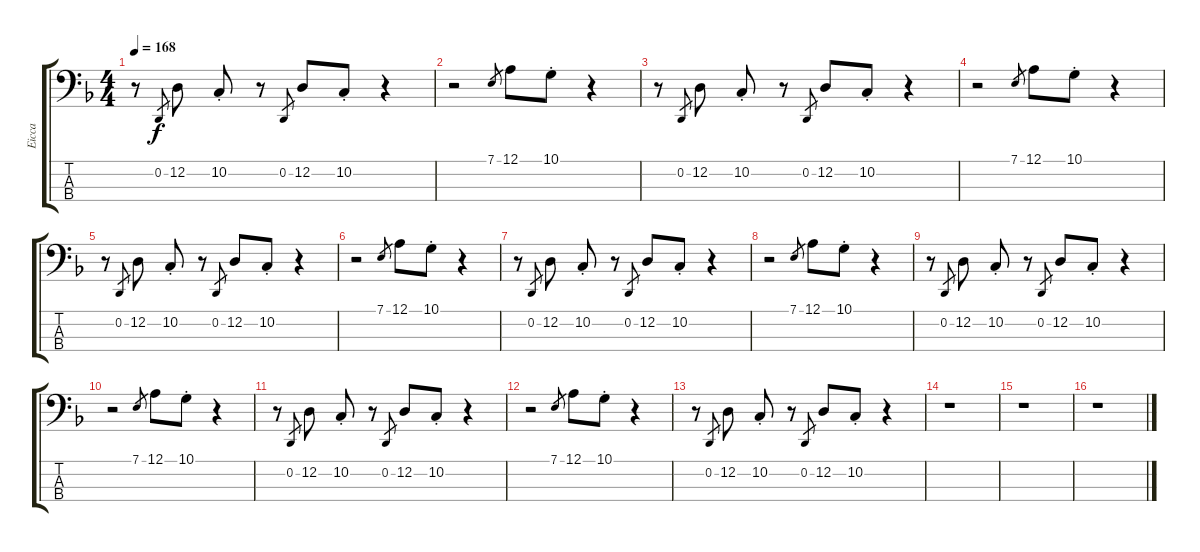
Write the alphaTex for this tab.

\track ("Eicca" "Eicca") {instrument cello}
\staff {score tabs}
\tuning (A2 D2 G1 C1) {hide}
\ts (4 4)
\tempo 168
\clef f4
\ks f
r.8{dy f} 0.2.8{gr} 12.2.8 10.2{st}.8 r.8 0.2.8{gr} 12.2.8 10.2{st}.8 r.4 |
r.2 7.1.8{gr} 12.1.8 10.1{st}.8 r.4 |
r.8 0.2.8{gr} 12.2.8 10.2{st}.8 r.8 0.2.8{gr} 12.2.8 10.2{st}.8 r.4 |
r.2 7.1.8{gr} 12.1.8 10.1{st}.8 r.4 |
r.8 0.2.8{gr} 12.2.8 10.2{st}.8 r.8 0.2.8{gr} 12.2.8 10.2{st}.8 r.4 |
r.2 7.1.8{gr} 12.1.8 10.1{st}.8 r.4 |
r.8 0.2.8{gr} 12.2.8 10.2{st}.8 r.8 0.2.8{gr} 12.2.8 10.2{st}.8 r.4 |
r.2 7.1.8{gr} 12.1.8 10.1{st}.8 r.4 |
r.8 0.2.8{gr} 12.2.8 10.2{st}.8 r.8 0.2.8{gr} 12.2.8 10.2{st}.8 r.4 |
r.2 7.1.8{gr} 12.1.8 10.1{st}.8 r.4 |
r.8 0.2.8{gr} 12.2.8 10.2{st}.8 r.8 0.2.8{gr} 12.2.8 10.2{st}.8 r.4 |
r.2 7.1.8{gr} 12.1.8 10.1{st}.8 r.4 |
r.8 0.2.8{gr} 12.2.8 10.2{st}.8 r.8 0.2.8{gr} 12.2.8 10.2{st}.8 r.4 |
r.1 |
r.1 |
r.1
